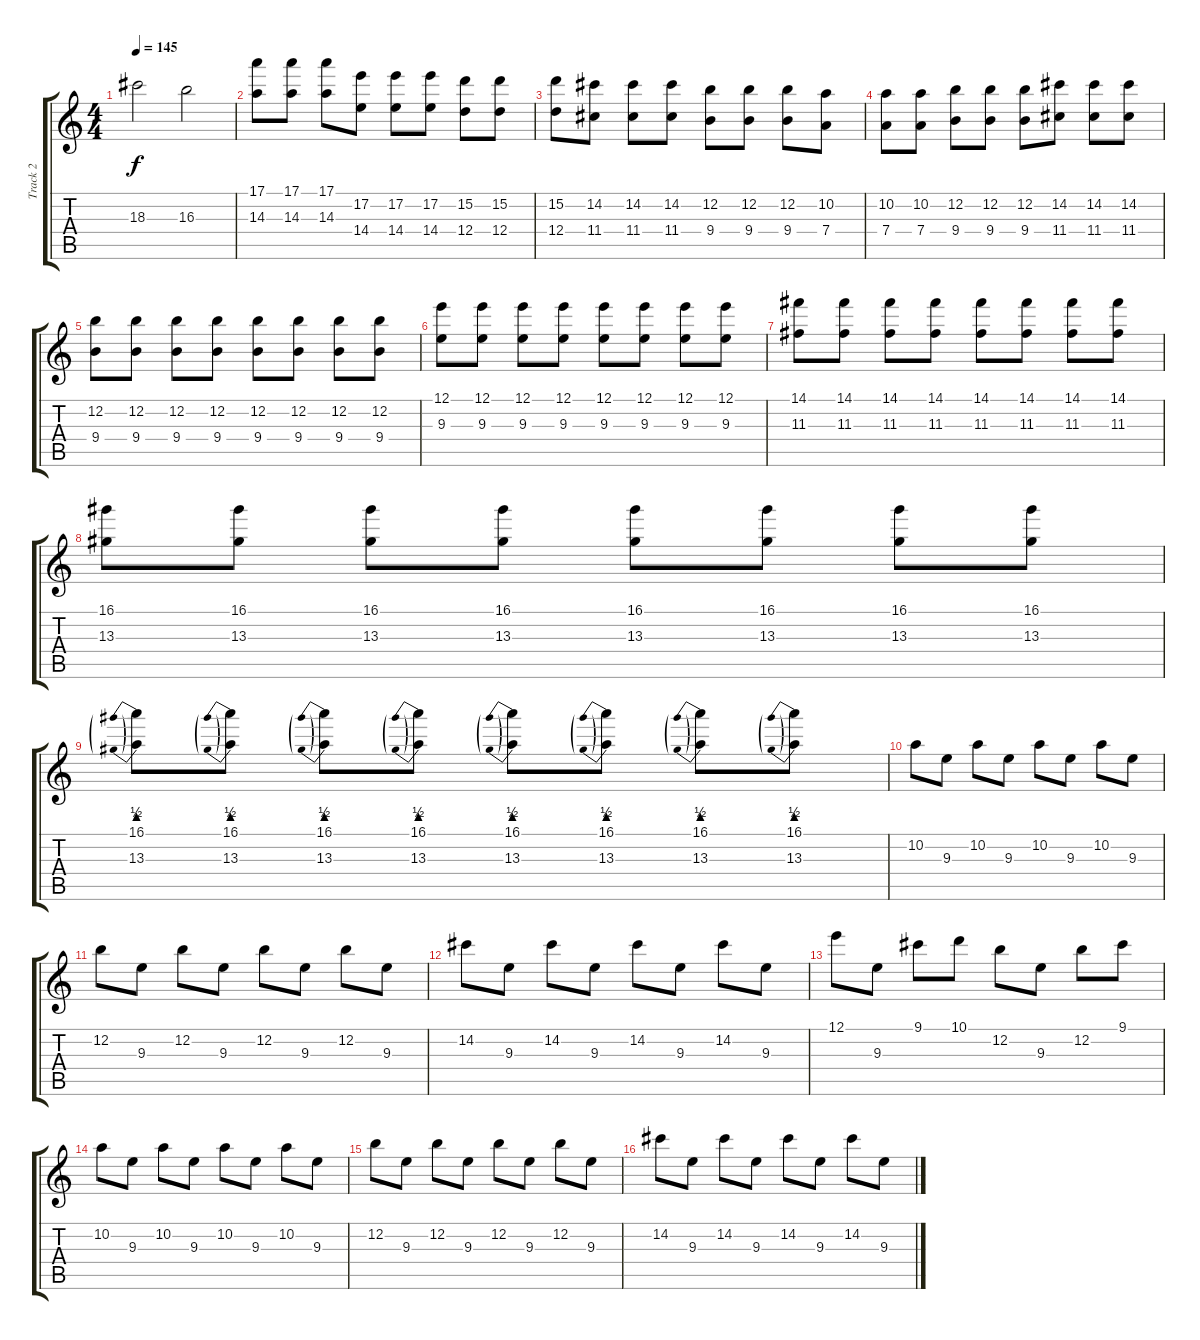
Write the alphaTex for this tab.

\track ("Track 2" "Track 2") {instrument distortionguitar}
\staff {score tabs}
\tuning (E4 B3 G3 D3 A2 E2) {hide}
\ts (4 4)
\tempo 145
\clef g2
\ks c
18.3.2{dy f} 16.3.2 |
(17.1 14.3).8 (17.1 14.3).8 (17.1 14.3).8 (17.2 14.4).8 (17.2 14.4).8 (17.2 14.4).8 (15.2 12.4).8 (15.2 12.4).8 |
(15.2 12.4).8 (14.2 11.4).8 (14.2 11.4).8 (14.2 11.4).8 (12.2 9.4).8 (12.2 9.4).8 (12.2 9.4).8 (10.2 7.4).8 |
(10.2 7.4).8 (10.2 7.4).8 (12.2 9.4).8 (12.2 9.4).8 (12.2 9.4).8 (14.2 11.4).8 (14.2 11.4).8 (14.2 11.4).8 |
(12.2 9.4).8 (12.2 9.4).8 (12.2 9.4).8 (12.2 9.4).8 (12.2 9.4).8 (12.2 9.4).8 (12.2 9.4).8 (12.2 9.4).8 |
(12.1 9.3).8 (12.1 9.3).8 (12.1 9.3).8 (12.1 9.3).8 (12.1 9.3).8 (12.1 9.3).8 (12.1 9.3).8 (12.1 9.3).8 |
(14.1 11.3).8 (14.1 11.3).8 (14.1 11.3).8 (14.1 11.3).8 (14.1 11.3).8 (14.1 11.3).8 (14.1 11.3).8 (14.1 11.3).8 |
(16.1 13.3).8 (16.1 13.3).8 (16.1 13.3).8 (16.1 13.3).8 (16.1 13.3).8 (16.1 13.3).8 (16.1 13.3).8 (16.1 13.3).8 |
(16.1{be (prebend 0 2 60 2)} 13.3{be (prebend 0 2 60 2)}).8 (16.1{be (prebend 0 2 60 2)} 13.3{be (prebend 0 2 60 2)}).8 (16.1{be (prebend 0 2 60 2)} 13.3{be (prebend 0 2 60 2)}).8 (16.1{be (prebend 0 2 60 2)} 13.3{be (prebend 0 2 60 2)}).8 (16.1{be (prebend 0 2 60 2)} 13.3{be (prebend 0 2 60 2)}).8 (16.1{be (prebend 0 2 60 2)} 13.3{be (prebend 0 2 60 2)}).8 (16.1{be (prebend 0 2 60 2)} 13.3{be (prebend 0 2 60 2)}).8 (16.1{be (prebend 0 2 60 2)} 13.3{be (prebend 0 2 60 2)}).8 |
10.2.8 9.3.8 10.2.8 9.3.8 10.2.8 9.3.8 10.2.8 9.3.8 |
12.2.8 9.3.8 12.2.8 9.3.8 12.2.8 9.3.8 12.2.8 9.3.8 |
14.2.8 9.3.8 14.2.8 9.3.8 14.2.8 9.3.8 14.2.8 9.3.8 |
12.1.8 9.3.8 9.1.8 10.1.8 12.2.8 9.3.8 12.2.8 9.1.8 |
10.2.8 9.3.8 10.2.8 9.3.8 10.2.8 9.3.8 10.2.8 9.3.8 |
12.2.8 9.3.8 12.2.8 9.3.8 12.2.8 9.3.8 12.2.8 9.3.8 |
14.2.8 9.3.8 14.2.8 9.3.8 14.2.8 9.3.8 14.2.8 9.3.8
